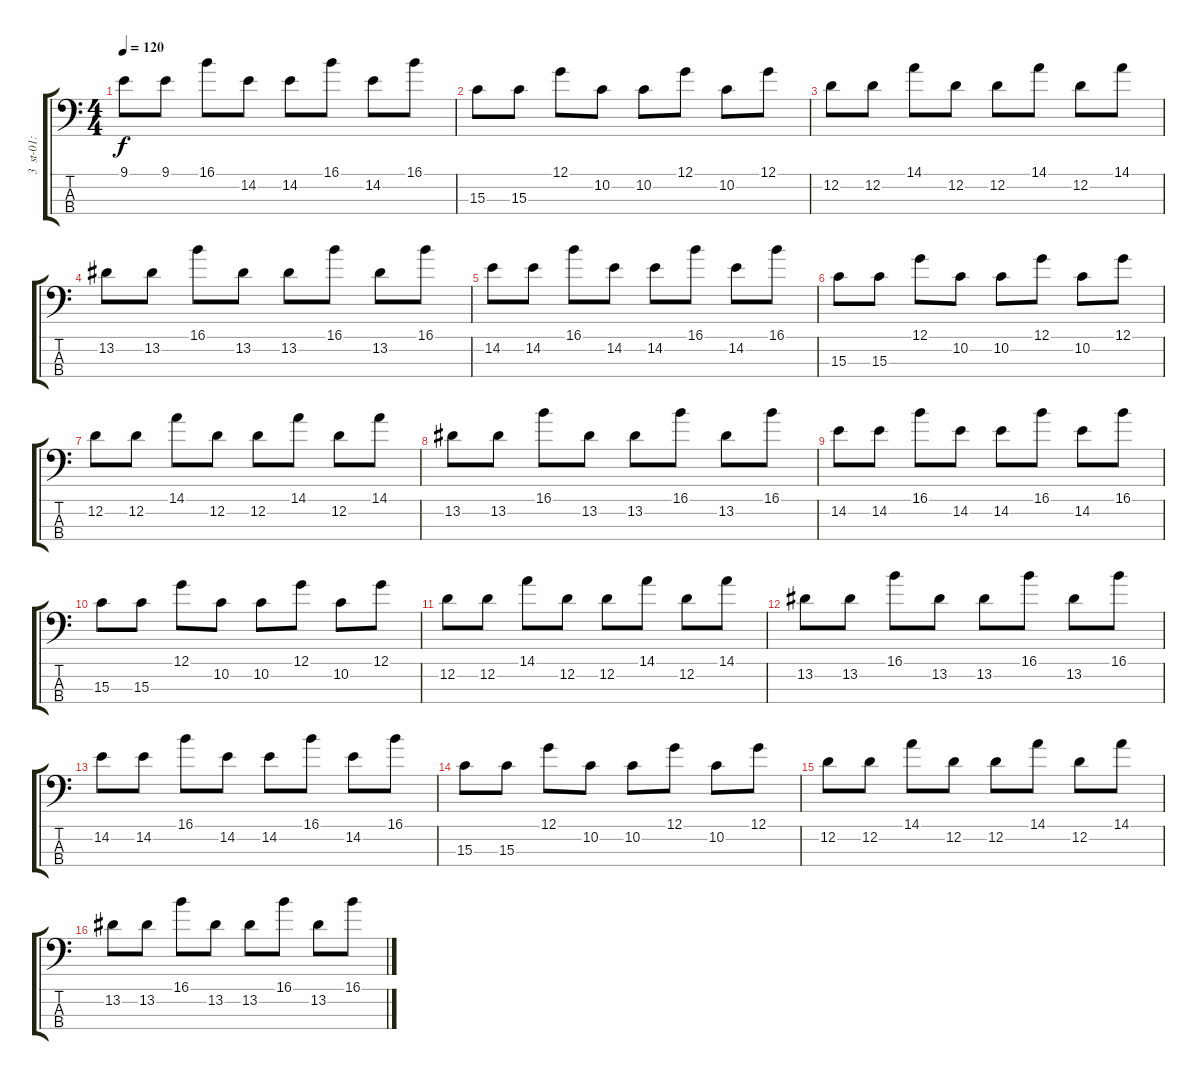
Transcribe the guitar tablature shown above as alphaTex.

\track (" 3  st-01:funbass" " 3  st-01:") {instrument acousticbass}
\staff {score tabs}
\tuning (G2 D2 A1 E1) {hide}
\ts (4 4)
\tempo 120
\clef f4
\ks c
9.1.8{dy f} 9.1.8 16.1.8 14.2.8 14.2.8 16.1.8 14.2.8 16.1.8 |
15.3.8 15.3.8 12.1.8 10.2.8 10.2.8 12.1.8 10.2.8 12.1.8 |
12.2.8 12.2.8 14.1.8 12.2.8 12.2.8 14.1.8 12.2.8 14.1.8 |
13.2.8 13.2.8 16.1.8 13.2.8 13.2.8 16.1.8 13.2.8 16.1.8 |
14.2.8 14.2.8 16.1.8 14.2.8 14.2.8 16.1.8 14.2.8 16.1.8 |
15.3.8 15.3.8 12.1.8 10.2.8 10.2.8 12.1.8 10.2.8 12.1.8 |
12.2.8 12.2.8 14.1.8 12.2.8 12.2.8 14.1.8 12.2.8 14.1.8 |
13.2.8 13.2.8 16.1.8 13.2.8 13.2.8 16.1.8 13.2.8 16.1.8 |
14.2.8 14.2.8 16.1.8 14.2.8 14.2.8 16.1.8 14.2.8 16.1.8 |
15.3.8 15.3.8 12.1.8 10.2.8 10.2.8 12.1.8 10.2.8 12.1.8 |
12.2.8 12.2.8 14.1.8 12.2.8 12.2.8 14.1.8 12.2.8 14.1.8 |
13.2.8 13.2.8 16.1.8 13.2.8 13.2.8 16.1.8 13.2.8 16.1.8 |
14.2.8 14.2.8 16.1.8 14.2.8 14.2.8 16.1.8 14.2.8 16.1.8 |
15.3.8 15.3.8 12.1.8 10.2.8 10.2.8 12.1.8 10.2.8 12.1.8 |
12.2.8 12.2.8 14.1.8 12.2.8 12.2.8 14.1.8 12.2.8 14.1.8 |
13.2.8 13.2.8 16.1.8 13.2.8 13.2.8 16.1.8 13.2.8 16.1.8
